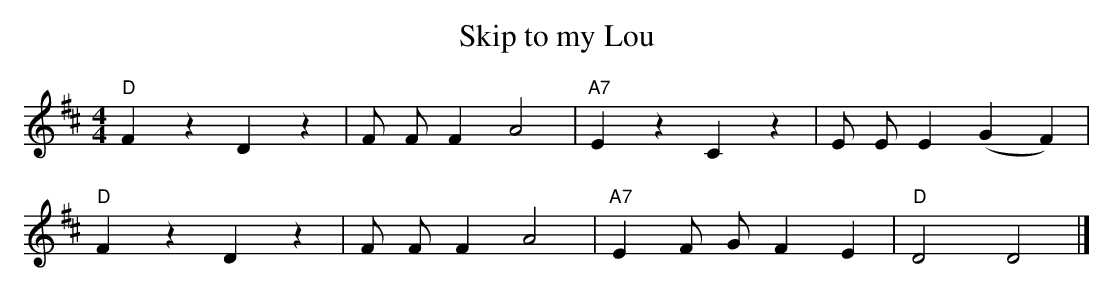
X:1
T:Skip to my Lou
M:4/4
L:1/4
K:D
"D"FzDz|F/ F/FA2|"A7"EzCz|E/ E/E(GF)|
"D"FzDz|F/ F/FA2|"A7"EF/ G/FE|"D"D2D2|]
